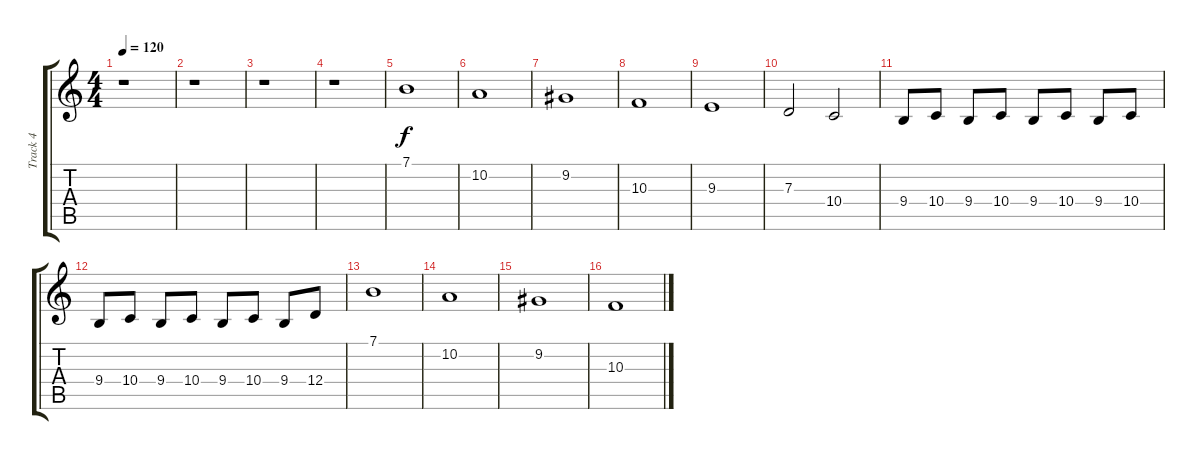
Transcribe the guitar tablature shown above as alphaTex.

\track ("Track 4" "Track 4") {instrument clarinet}
\staff {score tabs}
\tuning (E4 B3 G3 D3 A2 E2) {hide}
\ts (4 4)
\tempo 120
\clef g2
\ks c
r.1{dy f} |
r.1 |
r.1 |
r.1 |
7.1.1 |
10.2.1 |
9.2.1 |
10.3.1 |
9.3.1 |
7.3.2 10.4.2 |
9.4.8 10.4.8 9.4.8 10.4.8 9.4.8 10.4.8 9.4.8 10.4.8 |
9.4.8 10.4.8 9.4.8 10.4.8 9.4.8 10.4.8 9.4.8 12.4.8 |
7.1.1 |
10.2.1 |
9.2.1 |
10.3.1
